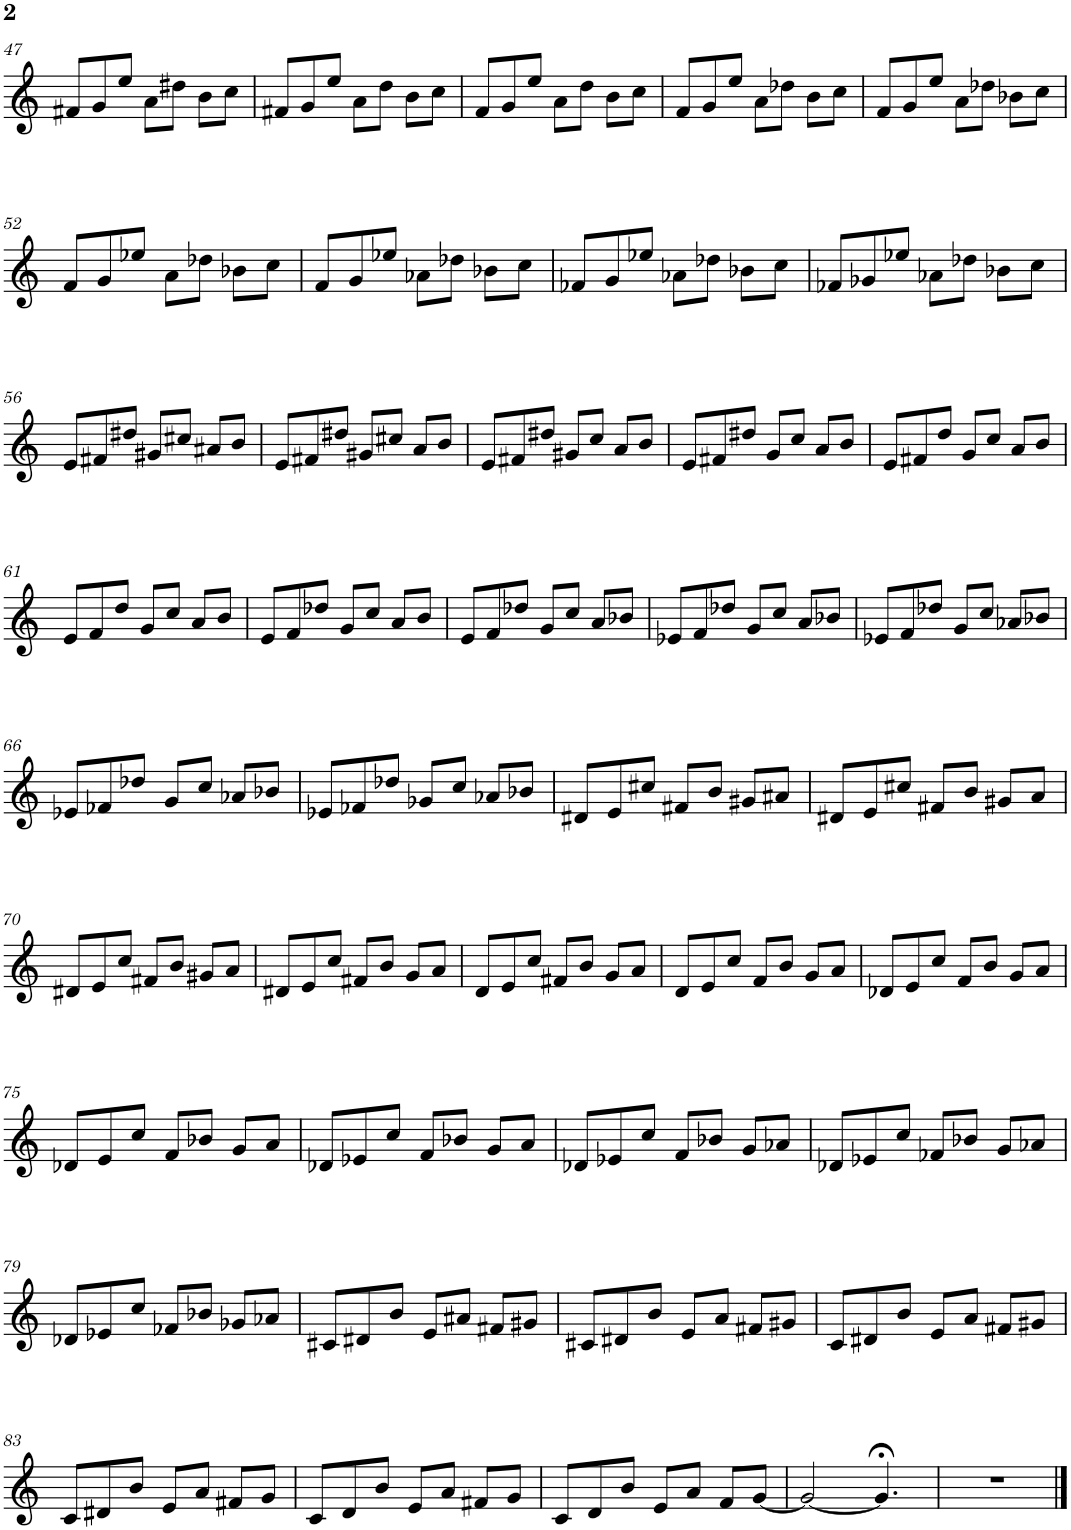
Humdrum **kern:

**kern
*part1
*staff1
*I"Flute
*I'Fl.
!!LO:PB:g=z
*clefG2
*k[]
*M7/8
=47
8f#X/L
8g/
8ee/J
8a\L
8dd#X\J
8b\L
8cc\J
=48
8f#X/L
8g/
8ee/J
8a\L
8dd\J
8b\L
8cc\J
=49
8f/L
8g/
8ee/J
8a\L
8dd\J
8b\L
8cc\J
=50
8f/L
8g/
8ee/J
8a\L
8dd-X\J
8b\L
8cc\J
=51
8f/L
8g/
8ee/J
8a\L
8dd-X\J
8b-X\L
8cc\J
!!LO:LB:g=z
=52
8f/L
8g/
8ee-X/J
8a\L
8dd-X\J
8b-X\L
8cc\J
=53
8f/L
8g/
8ee-X/J
8a-X\L
8dd-X\J
8b-X\L
8cc\J
=54
8f-X/L
8g/
8ee-X/J
8a-X\L
8dd-X\J
8b-X\L
8cc\J
=55
8f-X/L
8g-X/
8ee-X/J
8a-X\L
8dd-X\J
8b-X\L
8cc\J
!!LO:LB:g=z
=56
8e/L
8f#X/
8dd#X/J
8g#X/L
8cc#X/J
8a#X/L
8b/J
=57
8e/L
8f#X/
8dd#X/J
8g#X/L
8cc#X/J
8a/L
8b/J
=58
8e/L
8f#X/
8dd#X/J
8g#X/L
8cc/J
8a/L
8b/J
=59
8e/L
8f#X/
8dd#X/J
8g/L
8cc/J
8a/L
8b/J
=60
8e/L
8f#X/
8dd/J
8g/L
8cc/J
8a/L
8b/J
!!LO:LB:g=z
=61
8e/L
8f/
8dd/J
8g/L
8cc/J
8a/L
8b/J
=62
8e/L
8f/
8dd-X/J
8g/L
8cc/J
8a/L
8b/J
=63
8e/L
8f/
8dd-X/J
8g/L
8cc/J
8a/L
8b-X/J
=64
8e-X/L
8f/
8dd-X/J
8g/L
8cc/J
8a/L
8b-X/J
=65
8e-X/L
8f/
8dd-X/J
8g/L
8cc/J
8a-X/L
8b-X/J
!!LO:LB:g=z
=66
8e-X/L
8f-X/
8dd-X/J
8g/L
8cc/J
8a-X/L
8b-X/J
=67
8e-X/L
8f-X/
8dd-X/J
8g-X/L
8cc/J
8a-X/L
8b-X/J
=68
8d#X/L
8e/
8cc#X/J
8f#X/L
8b/J
8g#X/L
8a#X/J
=69
8d#X/L
8e/
8cc#X/J
8f#X/L
8b/J
8g#X/L
8a/J
!!LO:LB:g=z
=70
8d#X/L
8e/
8cc/J
8f#X/L
8b/J
8g#X/L
8a/J
=71
8d#X/L
8e/
8cc/J
8f#X/L
8b/J
8g/L
8a/J
=72
8d/L
8e/
8cc/J
8f#X/L
8b/J
8g/L
8a/J
=73
8d/L
8e/
8cc/J
8f/L
8b/J
8g/L
8a/J
=74
8d-X/L
8e/
8cc/J
8f/L
8b/J
8g/L
8a/J
!!LO:LB:g=z
=75
8d-X/L
8e/
8cc/J
8f/L
8b-X/J
8g/L
8a/J
=76
8d-X/L
8e-X/
8cc/J
8f/L
8b-X/J
8g/L
8a/J
=77
8d-X/L
8e-X/
8cc/J
8f/L
8b-X/J
8g/L
8a-X/J
=78
8d-X/L
8e-X/
8cc/J
8f-X/L
8b-X/J
8g/L
8a-X/J
!!LO:LB:g=z
=79
8d-X/L
8e-X/
8cc/J
8f-X/L
8b-X/J
8g-X/L
8a-X/J
=80
8c#X/L
8d#X/
8b/J
8e/L
8a#X/J
8f#X/L
8g#X/J
=81
8c#X/L
8d#X/
8b/J
8e/L
8a/J
8f#X/L
8g#X/J
=82
8c/L
8d#X/
8b/J
8e/L
8a/J
8f#X/L
8g#X/J
!!LO:LB:g=z
=83
8c/L
8d#X/
8b/J
8e/L
8a/J
8f#X/L
8g/J
=84
8c/L
8d/
8b/J
8e/L
8a/J
8f#X/L
8g/J
=85
8c/L
8d/
8b/J
8e/L
8a/J
8f/L
[8g/J
=86
2g/_
4.g;</]
=87
2..r
==
*-
